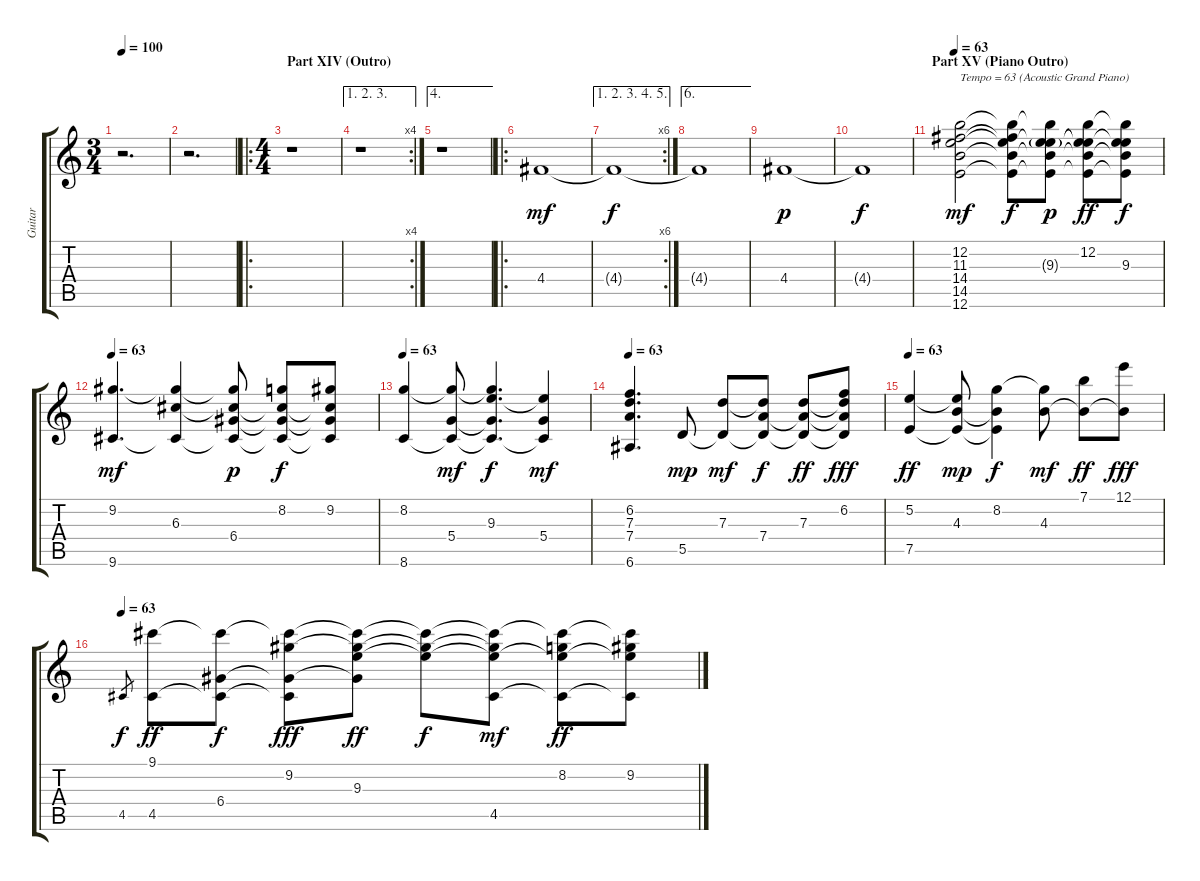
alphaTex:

\track ("Guitar" "Guitar") {instrument acousticguitarsteel}
\staff {score tabs}
\tuning (E4 B3 G3 D3 A2 E2) {hide}
\ts (3 4)
\tempo 100
\clef g2
\ks c
r.2{d dy ppp} |
r.2{d} |
\ro
\ts (4 4)
\section ("" "Part XIV (Outro)")
r.1 |
\ae (1 2 3)
\rc 4
r.1 |
\ae 4
r.1 |
\ro
4.4.1{dy mf volume 14 instrument overdrivenguitar} |
\ae (1 2 3 4 5)
\rc 6
4.4{t}.1{dy f} |
\ae 6
4.4{t}.1 |
4.4.1{dy p volume 15 instrument overdrivenguitar} |
4.4{t}.1{dy f} |
\section ("" "Part XV (Piano Outro)")
\tempo 63
(12.2 11.3 14.4 14.5 12.6).2{txt "Tempo = 63 (Acoustic Grand Piano)" dy mf volume 16 instrument acousticgrandpiano} (12.2{t} 11.3{t} 14.4{t} 14.5{t} 12.6{t}).8{dy f} (12.2{t} 9.3{g} 14.4{t} 14.5{t} 12.6{t}).8{dy p} (12.2 9.3{t} 14.4{t} 14.5{t} 12.6{t}).8{dy ff} (12.2{t} 9.3 14.4{t} 14.5{t} 12.6{t}).8{dy f} |
\tempo 63
(9.2 9.6).4{d dy mf volume 16 instrument acousticgrandpiano} (9.2{t} 6.3 9.6{t}).4 (9.2{t} 6.3{t} 6.4 9.6{t}).8{dy p} (8.2 6.3{t} 6.4{t} 9.6{t}).8{dy f} (9.2 6.3{t} 6.4{t} 9.6{t}).8 |
\tempo 63
(8.2 8.6).4{volume 16 instrument acousticgrandpiano} (8.2{t} 5.4 8.6{t}).8{dy mf} (8.2{t} 9.3 5.4{t} 8.6{t}).4{d dy f} (9.3{t} 5.4 8.6{t}).4{dy mf} |
\tempo 63
(6.2 7.3 7.4 6.6).4{d volume 16 instrument acousticgrandpiano} 5.5.8{dy mp} (7.3 5.5{t}).8{dy mf} (7.3{t} 7.4 5.5{t}).8{dy f} (7.3 7.4{t} 5.5{t}).8{dy ff} (6.2 7.3{t} 7.4{t} 5.5{t}).8{dy fff} |
\tempo 63
(5.2 7.5).4{dy ff volume 16 instrument acousticgrandpiano} (5.2{t} 4.3 7.5{t}).8{dy mp} (8.2 4.3{t} 7.5{t}).4{dy f} (8.2{t} 4.3).8{dy mf} (7.1 4.3{t}).8{dy ff} (12.1 4.3{t}).8{dy fff} |
\tempo 63
4.5.8{gr dy f} (9.1 4.5).8{dy ff volume 16 instrument acousticgrandpiano} (9.1{t} 6.4 4.5{t}).8{dy f} (9.1{t} 9.2 6.4{t} 4.5{t}).8{dy fff} (9.1{t} 9.2{t} 9.3 6.4{t}).8{dy ff} (9.1{t} 9.2{t} 9.3{t}).8{dy f} (9.1{t} 9.2{t} 9.3{t} 4.5).8{dy mf} (9.1{t} 8.2 9.3{t} 4.5{t}).8{dy ff} (9.1{t} 9.2 9.3{t} 4.5{t}).8
